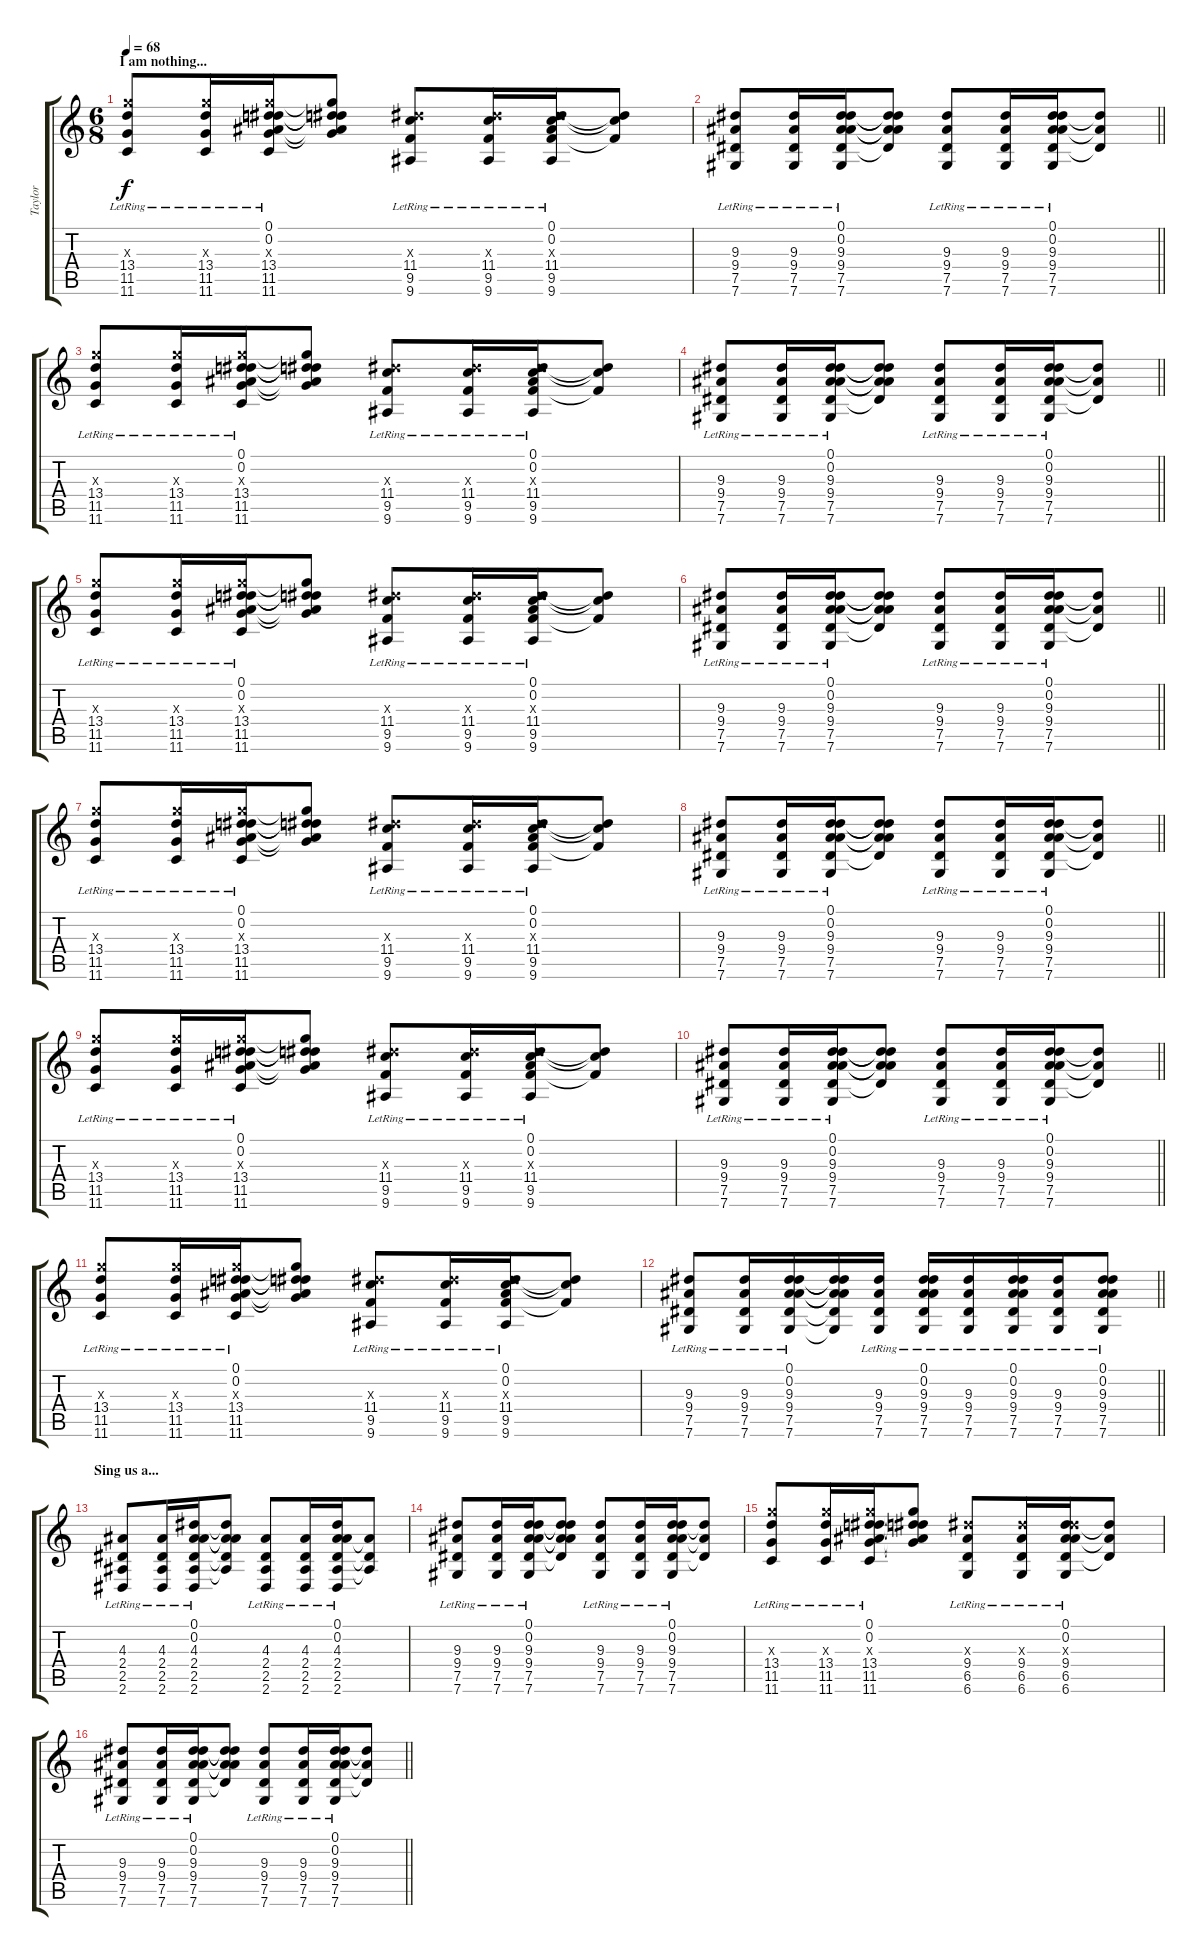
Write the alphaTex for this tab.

\track ("Taylor" "Taylor") {instrument acousticguitarsteel}
\staff {score tabs}
\tuning (Eb4 Bb3 Gb3 Db3 Ab2 Db2) {hide}
\ts (6 8)
\section ("" "I am nothing...")
\tempo 68
\clef g2
\ks c
(13.3{x} 13.4{lr} 11.5{lr} 11.6{lr}).8{dy f} (13.3{x} 13.4{lr} 11.5{lr} 11.6{lr}).16 (0.1{lr} 0.2{lr} 13.3{x} 13.4{lr} 11.5{lr} 11.6{lr}).16 (0.1{t} 0.2{t} 13.3{t} 13.4{t} 11.5{t}).8 (9.3{x} 11.4{lr} 9.5{lr} 9.6{lr}).8 (9.3{x} 11.4{lr} 9.5{lr} 9.6{lr}).16 (0.1{lr} 0.2{lr} 9.3{x} 11.4{lr} 9.5{lr} 9.6{lr}).16 (9.3{t} 11.4{t} 9.5{t}).8 |
\barLineRight lightlight
(9.3{lr} 9.4{lr} 7.5{lr} 7.6{lr}).8 (9.3{lr} 9.4{lr} 7.5{lr} 7.6{lr}).16 (0.1{lr} 0.2{lr} 9.3{lr} 9.4{lr} 7.5{lr} 7.6{lr}).16 (0.1{t} 0.2{t} 9.3{t} 9.4{t} 7.5{t}).8 (9.3{lr} 9.4{lr} 7.5{lr} 7.6{lr}).8 (9.3{lr} 9.4{lr} 7.5{lr} 7.6{lr}).16 (0.1{lr} 0.2{lr} 9.3{lr} 9.4{lr} 7.5{lr} 7.6{lr}).16 (9.3{t} 9.4{t} 7.5{t}).8 |
(13.3{x} 13.4{lr} 11.5{lr} 11.6{lr}).8 (13.3{x} 13.4{lr} 11.5{lr} 11.6{lr}).16 (0.1{lr} 0.2{lr} 13.3{x} 13.4{lr} 11.5{lr} 11.6{lr}).16 (0.1{t} 0.2{t} 13.3{t} 13.4{t} 11.5{t}).8 (9.3{x} 11.4{lr} 9.5{lr} 9.6{lr}).8 (9.3{x} 11.4{lr} 9.5{lr} 9.6{lr}).16 (0.1{lr} 0.2{lr} 9.3{x} 11.4{lr} 9.5{lr} 9.6{lr}).16 (9.3{t} 11.4{t} 9.5{t}).8 |
\barLineRight lightlight
(9.3{lr} 9.4{lr} 7.5{lr} 7.6{lr}).8 (9.3{lr} 9.4{lr} 7.5{lr} 7.6{lr}).16 (0.1{lr} 0.2{lr} 9.3{lr} 9.4{lr} 7.5{lr} 7.6{lr}).16 (0.1{t} 0.2{t} 9.3{t} 9.4{t} 7.5{t}).8 (9.3{lr} 9.4{lr} 7.5{lr} 7.6{lr}).8 (9.3{lr} 9.4{lr} 7.5{lr} 7.6{lr}).16 (0.1{lr} 0.2{lr} 9.3{lr} 9.4{lr} 7.5{lr} 7.6{lr}).16 (9.3{t} 9.4{t} 7.5{t}).8 |
(13.3{x} 13.4{lr} 11.5{lr} 11.6{lr}).8 (13.3{x} 13.4{lr} 11.5{lr} 11.6{lr}).16 (0.1{lr} 0.2{lr} 13.3{x} 13.4{lr} 11.5{lr} 11.6{lr}).16 (0.1{t} 0.2{t} 13.3{t} 13.4{t} 11.5{t}).8 (9.3{x} 11.4{lr} 9.5{lr} 9.6{lr}).8 (9.3{x} 11.4{lr} 9.5{lr} 9.6{lr}).16 (0.1{lr} 0.2{lr} 9.3{x} 11.4{lr} 9.5{lr} 9.6{lr}).16 (9.3{t} 11.4{t} 9.5{t}).8 |
\barLineRight lightlight
(9.3{lr} 9.4{lr} 7.5{lr} 7.6{lr}).8 (9.3{lr} 9.4{lr} 7.5{lr} 7.6{lr}).16 (0.1{lr} 0.2{lr} 9.3{lr} 9.4{lr} 7.5{lr} 7.6{lr}).16 (0.1{t} 0.2{t} 9.3{t} 9.4{t} 7.5{t}).8 (9.3{lr} 9.4{lr} 7.5{lr} 7.6{lr}).8 (9.3{lr} 9.4{lr} 7.5{lr} 7.6{lr}).16 (0.1{lr} 0.2{lr} 9.3{lr} 9.4{lr} 7.5{lr} 7.6{lr}).16 (9.3{t} 9.4{t} 7.5{t}).8 |
(13.3{x} 13.4{lr} 11.5{lr} 11.6{lr}).8 (13.3{x} 13.4{lr} 11.5{lr} 11.6{lr}).16 (0.1{lr} 0.2{lr} 13.3{x} 13.4{lr} 11.5{lr} 11.6{lr}).16 (0.1{t} 0.2{t} 13.3{t} 13.4{t} 11.5{t}).8 (9.3{x} 11.4{lr} 9.5{lr} 9.6{lr}).8 (9.3{x} 11.4{lr} 9.5{lr} 9.6{lr}).16 (0.1{lr} 0.2{lr} 9.3{x} 11.4{lr} 9.5{lr} 9.6{lr}).16 (9.3{t} 11.4{t} 9.5{t}).8 |
\barLineRight lightlight
(9.3{lr} 9.4{lr} 7.5{lr} 7.6{lr}).8 (9.3{lr} 9.4{lr} 7.5{lr} 7.6{lr}).16 (0.1{lr} 0.2{lr} 9.3{lr} 9.4{lr} 7.5{lr} 7.6{lr}).16 (0.1{t} 0.2{t} 9.3{t} 9.4{t} 7.5{t}).8 (9.3{lr} 9.4{lr} 7.5{lr} 7.6{lr}).8 (9.3{lr} 9.4{lr} 7.5{lr} 7.6{lr}).16 (0.1{lr} 0.2{lr} 9.3{lr} 9.4{lr} 7.5{lr} 7.6{lr}).16 (9.3{t} 9.4{t} 7.5{t}).8 |
(13.3{x} 13.4{lr} 11.5{lr} 11.6{lr}).8 (13.3{x} 13.4{lr} 11.5{lr} 11.6{lr}).16 (0.1{lr} 0.2{lr} 13.3{x} 13.4{lr} 11.5{lr} 11.6{lr}).16 (0.1{t} 0.2{t} 13.3{t} 13.4{t} 11.5{t}).8 (9.3{x} 11.4{lr} 9.5{lr} 9.6{lr}).8 (9.3{x} 11.4{lr} 9.5{lr} 9.6{lr}).16 (0.1{lr} 0.2{lr} 9.3{x} 11.4{lr} 9.5{lr} 9.6{lr}).16 (9.3{t} 11.4{t} 9.5{t}).8 |
\barLineRight lightlight
(9.3{lr} 9.4{lr} 7.5{lr} 7.6{lr}).8 (9.3{lr} 9.4{lr} 7.5{lr} 7.6{lr}).16 (0.1{lr} 0.2{lr} 9.3{lr} 9.4{lr} 7.5{lr} 7.6{lr}).16 (0.1{t} 0.2{t} 9.3{t} 9.4{t} 7.5{t}).8 (9.3{lr} 9.4{lr} 7.5{lr} 7.6{lr}).8 (9.3{lr} 9.4{lr} 7.5{lr} 7.6{lr}).16 (0.1{lr} 0.2{lr} 9.3{lr} 9.4{lr} 7.5{lr} 7.6{lr}).16 (9.3{t} 9.4{t} 7.5{t}).8 |
(13.3{x} 13.4{lr} 11.5{lr} 11.6{lr}).8 (13.3{x} 13.4{lr} 11.5{lr} 11.6{lr}).16 (0.1{lr} 0.2{lr} 13.3{x} 13.4{lr} 11.5{lr} 11.6{lr}).16 (0.1{t} 0.2{t} 13.3{t} 13.4{t} 11.5{t}).8 (9.3{x} 11.4{lr} 9.5{lr} 9.6{lr}).8 (9.3{x} 11.4{lr} 9.5{lr} 9.6{lr}).16 (0.1{lr} 0.2{lr} 9.3{x} 11.4{lr} 9.5{lr} 9.6{lr}).16 (9.3{t} 11.4{t} 9.5{t}).8 |
\barLineRight lightlight
(9.3{lr} 9.4{lr} 7.5{lr} 7.6{lr}).8 (9.3{lr} 9.4{lr} 7.5{lr} 7.6{lr}).16 (0.1{lr} 0.2{lr} 9.3{lr} 9.4{lr} 7.5{lr} 7.6{lr}).16 (0.1{t} 0.2{t} 9.3{t} 9.4{t} 7.5{t} 7.6{t}).16 (9.3{lr} 9.4{lr} 7.5{lr} 7.6{lr}).16 (0.1{lr} 0.2{lr} 9.3{lr} 9.4{lr} 7.5{lr} 7.6{lr}).16 (9.3{lr} 9.4{lr} 7.5{lr} 7.6{lr}).16 (0.1{lr} 0.2{lr} 9.3{lr} 9.4{lr} 7.5{lr} 7.6{lr}).16 (9.3{lr} 9.4{lr} 7.5{lr} 7.6{lr}).16 (0.1{lr} 0.2{lr} 9.3{lr} 9.4{lr} 7.5{lr} 7.6{lr}).8 |
\section ("" "Sing us a...")
(4.3{lr} 2.4{lr} 2.5{lr} 2.6{lr}).8 (4.3{lr} 2.4{lr} 2.5{lr} 2.6{lr}).16 (0.1{lr} 0.2{lr} 4.3{lr} 2.4{lr} 2.5{lr} 2.6{lr}).16 (0.1{t} 0.2{t} 4.3{t} 2.4{t} 2.5{t}).8 (4.3{lr} 2.4{lr} 2.5{lr} 2.6{lr}).8 (4.3{lr} 2.4{lr} 2.5{lr} 2.6{lr}).16 (0.1{lr} 0.2{lr} 4.3{lr} 2.4{lr} 2.5{lr} 2.6{lr}).16 (4.3{t} 2.4{t} 2.5{t}).8 |
(9.3{lr} 9.4{lr} 7.5{lr} 7.6{lr}).8 (9.3{lr} 9.4{lr} 7.5{lr} 7.6{lr}).16 (0.1{lr} 0.2{lr} 9.3{lr} 9.4{lr} 7.5{lr} 7.6{lr}).16 (0.1{t} 0.2{t} 9.3{t} 9.4{t} 7.5{t}).8 (9.3{lr} 9.4{lr} 7.5{lr} 7.6{lr}).8 (9.3{lr} 9.4{lr} 7.5{lr} 7.6{lr}).16 (0.1{lr} 0.2{lr} 9.3{lr} 9.4{lr} 7.5{lr} 7.6{lr}).16 (9.3{t} 9.4{t} 7.5{t}).8 |
(13.3{x} 13.4{lr} 11.5{lr} 11.6{lr}).8 (13.3{x} 13.4{lr} 11.5{lr} 11.6{lr}).16 (0.1{lr} 0.2{lr} 13.3{x} 13.4{lr} 11.5{lr} 11.6{lr}).16 (0.1{t} 0.2{t} 13.3{t} 13.4{t} 11.5{t}).8 (9.3{x} 9.4{lr} 6.5{lr} 6.6{lr}).8 (9.3{x} 9.4{lr} 6.5{lr} 6.6{lr}).16 (0.1{lr} 0.2{lr} 9.3{x} 9.4{lr} 6.5{lr} 6.6{lr}).16 (9.3{t} 9.4{t} 6.5{t}).8 |
\barLineRight lightlight
(9.3{lr} 9.4{lr} 7.5{lr} 7.6{lr}).8 (9.3{lr} 9.4{lr} 7.5{lr} 7.6{lr}).16 (0.1{lr} 0.2{lr} 9.3{lr} 9.4{lr} 7.5{lr} 7.6{lr}).16 (0.1{t} 0.2{t} 9.3{t} 9.4{t} 7.5{t}).8 (9.3{lr} 9.4{lr} 7.5{lr} 7.6{lr}).8 (9.3{lr} 9.4{lr} 7.5{lr} 7.6{lr}).16 (0.1{lr} 0.2{lr} 9.3{lr} 9.4{lr} 7.5{lr} 7.6{lr}).16 (9.3{t} 9.4{t} 7.5{t}).8
